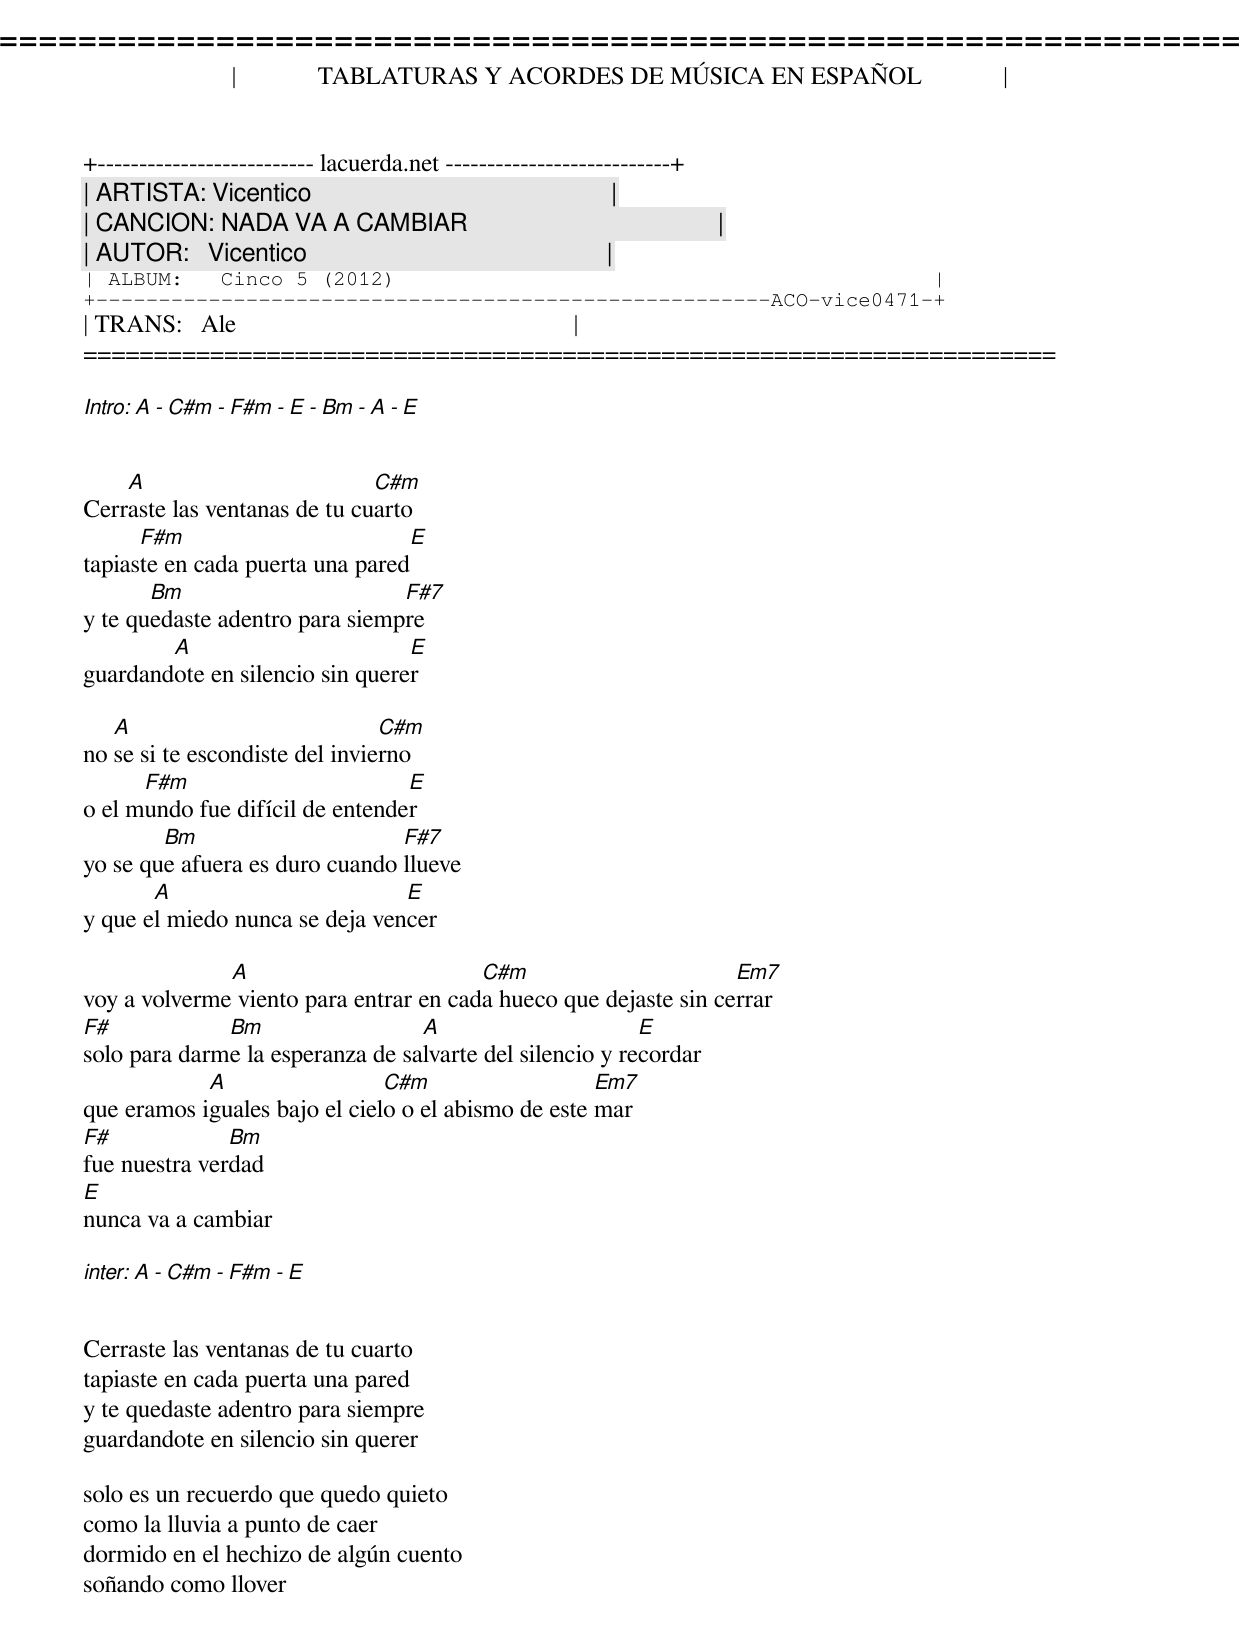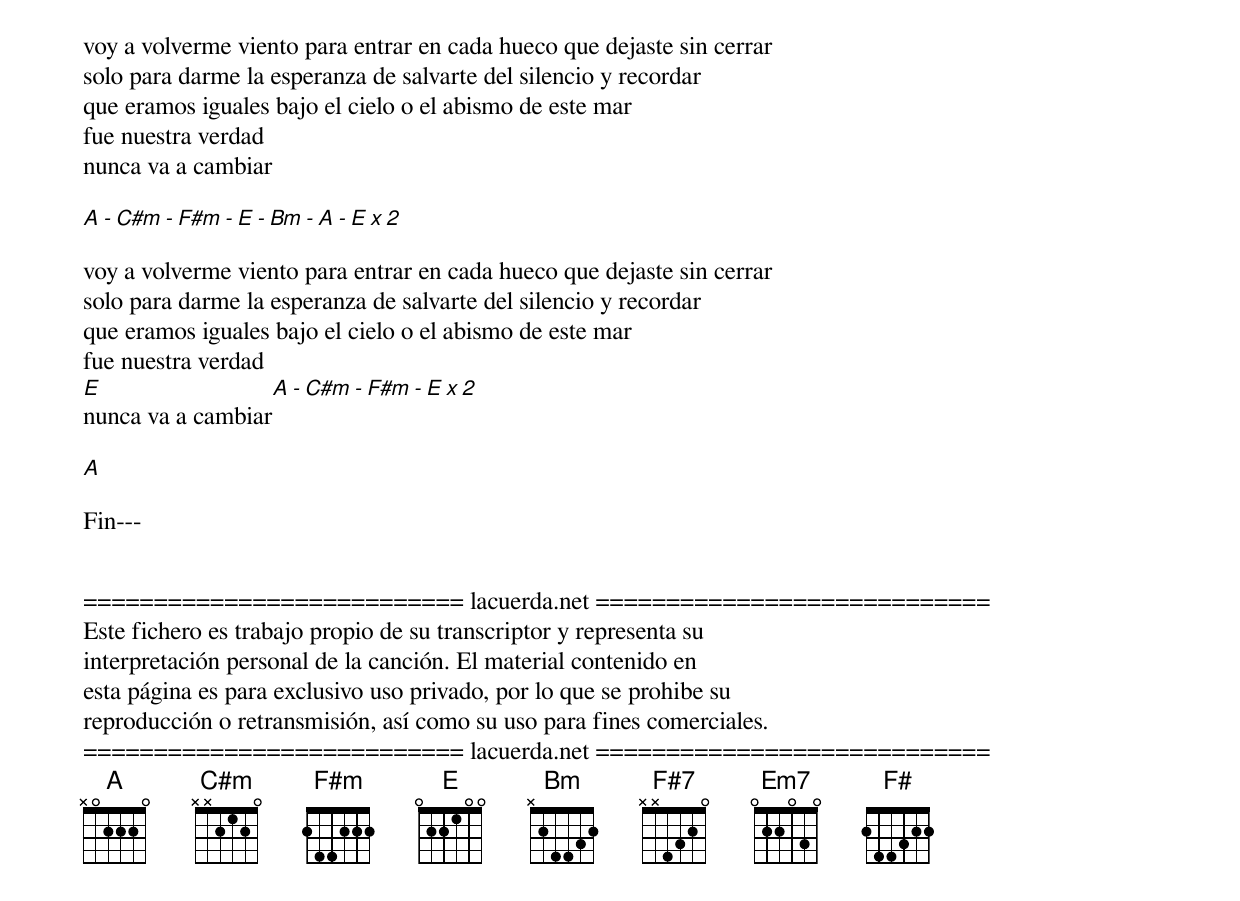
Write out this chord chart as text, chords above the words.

=====================================================================
|             TABLATURAS Y ACORDES DE MÚSICA EN ESPAÑOL             |
+-------------------------- lacuerda.net ---------------------------+
| ARTISTA: Vicentico                                                |
| CANCION: NADA VA A CAMBIAR                                        |
| AUTOR:   Vicentico                                                |
| ALBUM:   Cinco 5 (2012)                                           |
+------------------------------------------------------ACO-vice0471-+
| TRANS:   Ale                                                      |
=====================================================================

Intro: A - C#m - F#m - E - Bm - A - E


    A                         C#m
Cerraste las ventanas de tu cuarto
      F#m                        E
tapiaste en cada puerta una pared
       Bm                       F#7
y te quedaste adentro para siempre
        A                        E
guardandote en silencio sin querer

   A                            C#m
no se si te escondiste del invierno
      F#m                        E
o el mundo fue difícil de entender
        Bm                      F#7
yo se que afuera es duro cuando llueve
       A                        E
y que el miedo nunca se deja vencer

              A                         C#m                       Em7
voy a volverme viento para entrar en cada hueco que dejaste sin cerrar
F#            Bm                  A                       E
solo para darme la esperanza de salvarte del silencio y recordar
            A                  C#m                   Em7
que eramos iguales bajo el cielo o el abismo de este mar
F#             Bm
fue nuestra verdad
E
nunca va a cambiar

inter: A - C#m - F#m - E


Cerraste las ventanas de tu cuarto
tapiaste en cada puerta una pared
y te quedaste adentro para siempre
guardandote en silencio sin querer

solo es un recuerdo que quedo quieto
como la lluvia a punto de caer
dormido en el hechizo de algún cuento
soñando como llover

voy a volverme viento para entrar en cada hueco que dejaste sin cerrar
solo para darme la esperanza de salvarte del silencio y recordar
que eramos iguales bajo el cielo o el abismo de este mar
fue nuestra verdad
nunca va a cambiar

A - C#m - F#m - E - Bm - A - E x 2

voy a volverme viento para entrar en cada hueco que dejaste sin cerrar
solo para darme la esperanza de salvarte del silencio y recordar
que eramos iguales bajo el cielo o el abismo de este mar
fue nuestra verdad
E                              A - C#m - F#m - E x 2
nunca va a cambiar

A

Fin---


=========================== lacuerda.net ============================
Este fichero es trabajo propio de su transcriptor y representa su
interpretación personal de la canción. El material contenido en
esta página es para exclusivo uso privado, por lo que se prohibe su
reproducción o retransmisión, así como su uso para fines comerciales.
=========================== lacuerda.net ============================
